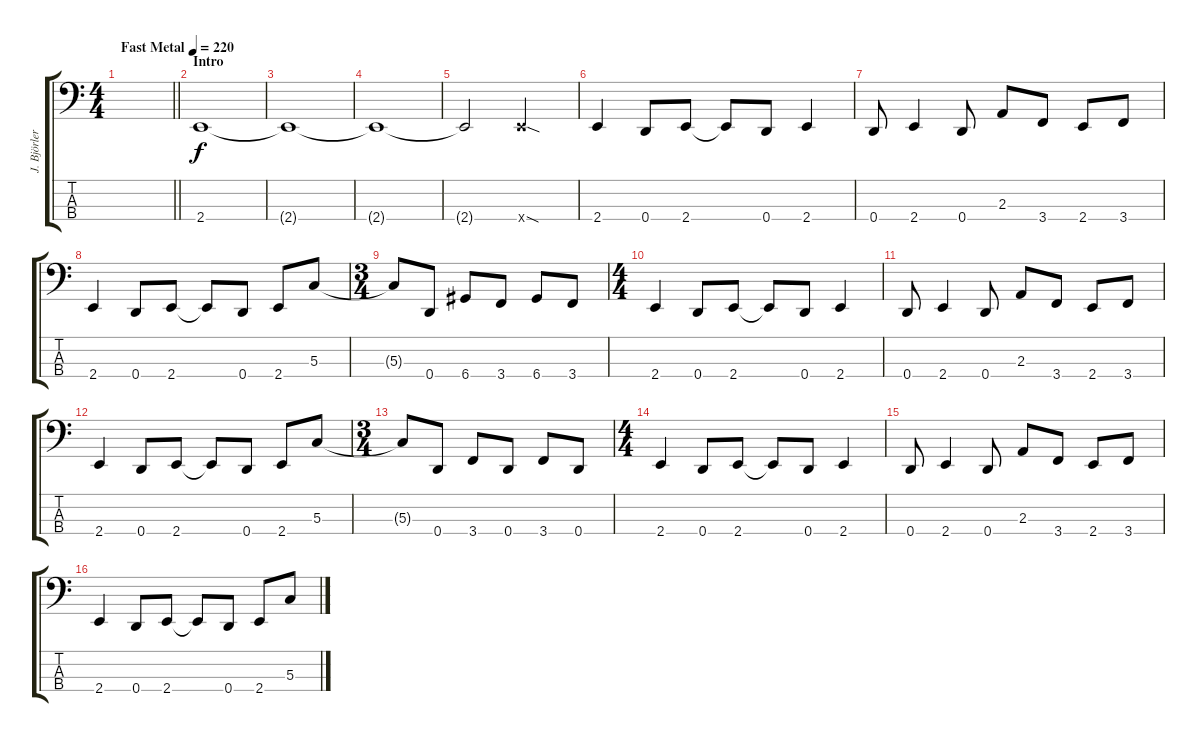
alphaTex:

\track ("J. Björler" "J. Björler") {instrument electricbassfinger}
\staff {score tabs}
\tuning (F2 C2 G1 D1) {hide}
\ts (4 4)
\tempo (220 "Fast Metal")
\clef f4
\barLineRight lightlight
\ks c
|
\section ("" "Intro")
2.4.1 |
2.4{t}.1 |
2.4{t}.1 |
2.4{t}.2 2.4{sod x}.2 |
2.4.4 0.4.8 2.4.8 2.4{t}.8 0.4.8 2.4.4 |
0.4.8 2.4.4 0.4.8 2.3.8 3.4.8 2.4.8 3.4.8 |
2.4.4 0.4.8 2.4.8 2.4{t}.8 0.4.8 2.4.8 5.3.8 |
\ts (3 4)
5.3{t}.8 0.4.8 6.4.8 3.4.8 6.4.8 3.4.8 |
\ts (4 4)
2.4.4 0.4.8 2.4.8 2.4{t}.8 0.4.8 2.4.4 |
0.4.8 2.4.4 0.4.8 2.3.8 3.4.8 2.4.8 3.4.8 |
2.4.4 0.4.8 2.4.8 2.4{t}.8 0.4.8 2.4.8 5.3.8 |
\ts (3 4)
5.3{t}.8 0.4.8 3.4.8 0.4.8 3.4.8 0.4.8 |
\ts (4 4)
2.4.4 0.4.8 2.4.8 2.4{t}.8 0.4.8 2.4.4 |
0.4.8 2.4.4 0.4.8 2.3.8 3.4.8 2.4.8 3.4.8 |
2.4.4 0.4.8 2.4.8 2.4{t}.8 0.4.8 2.4.8 5.3.8
